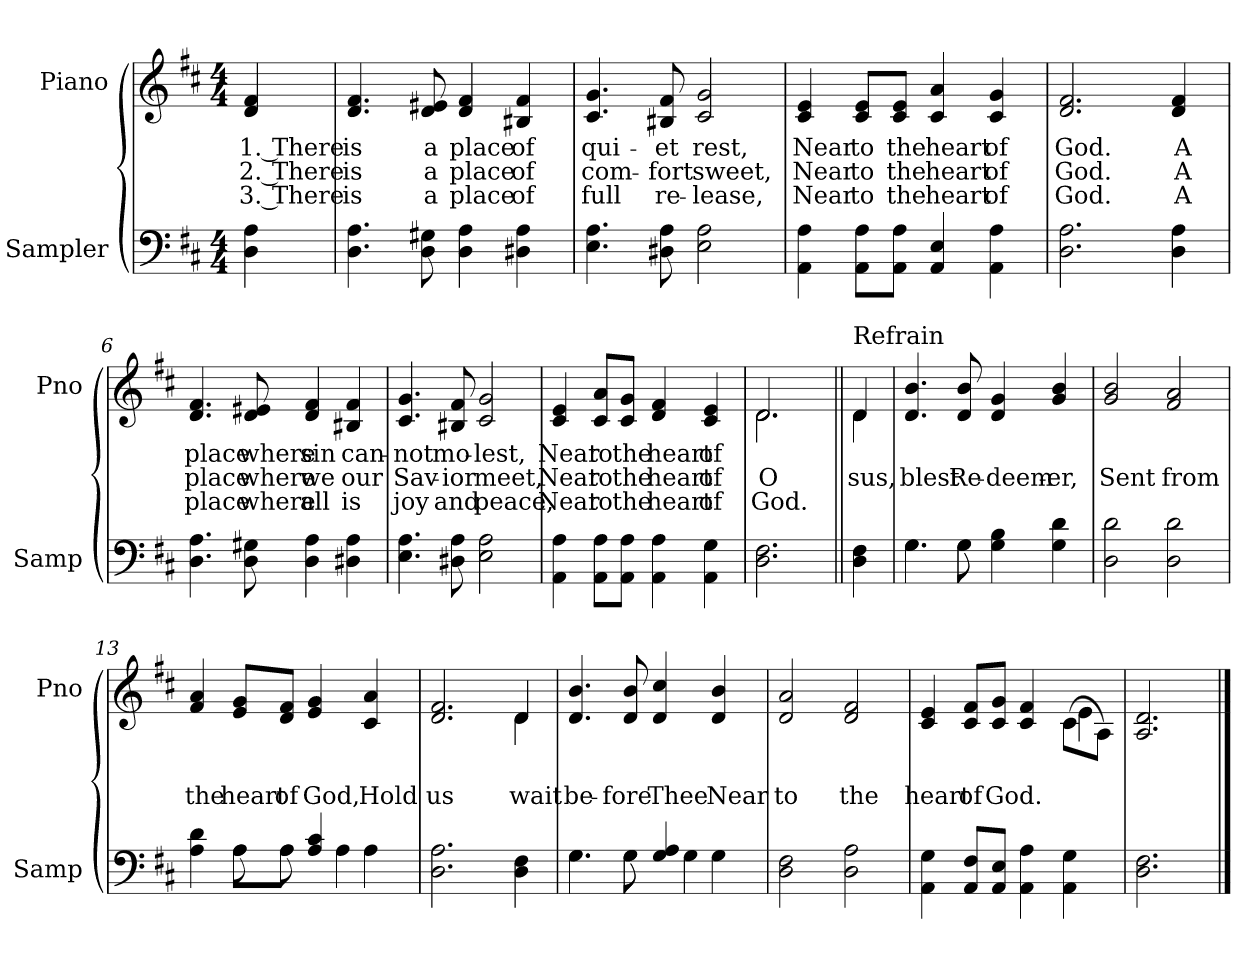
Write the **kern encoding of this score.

**kern	**kern	**text	**text	**text
*part2	*part1	*part1	*part1	*part1
*staff2	*staff1	*staff1	*staff1	*staff1
*I"Sampler	*I"Piano	*	*	*
*I'Samp	*I'Pno	*	*	*
*clefF4	*clefG2	*	*	*
*k[f#c#]	*k[f#c#]	*	*	*
*D:	*D:	*	*	*
*M4/4	*M4/4	*	*	*
=1	=1	=1	=1	=1
4D 4A	4d 4f#	1. There	2. There	3. There
=2	=2	=2	=2	=2
4.D 4.A	4.d 4.f#	is	is	is
8D 8G#X	8d 8e#X	a	a	a
4D 4A	4d 4f#	place	place	place
4D#X 4A	4B#X 4f#	of	of	of
=3	=3	=3	=3	=3
4.E 4.A	4.c# 4.g	qui-	com-	full
8D#X 8A	8B#X 8f#	-et	-fort	re-
2E 2A	2c# 2g	rest,	sweet,	-lease,
=4	=4	=4	=4	=4
4AA 4A	4c# 4e	Near	Near	Near
8AA\ 8A\L	8c#/ 8e/L	to	to	to
8AA\ 8A\J	8c#/ 8e/J	the	the	the
4AA 4E	4c# 4a	heart	heart	heart
4AA 4A	4c# 4g	of	of	of
=5	=5	=5	=5	=5
2.D 2.A	2.d 2.f#	God.	God.	God.
4D 4A	4d 4f#	A	A	A
=6	=6	=6	=6	=6
4.D 4.A	4.d 4.f#	place	place	place
8D 8G#X	8d 8e#X	where	where	where
4D 4A	4d 4f#	sin	we	all
4D#X 4A	4B#X 4f#	can-	our	is
=7	=7	=7	=7	=7
4.E 4.A	4.c# 4.g	-not	Sav-	joy
8D#X 8A	8B#X 8f#	mo-	-ior	and
2E 2A	2c# 2g	-lest,	meet,	peace,
=8	=8	=8	=8	=8
4AA 4A	4c# 4e	Near	Near	Near
8AA\ 8A\L	8c#/ 8a/L	to	to	to
8AA\ 8A\J	8c#/ 8g/J	the	the	the
4AA 4A	4d 4f#	heart	heart	heart
4AA 4G	4c# 4e	of	of	of
=9	=9	=9	=9	=9
*	*^	*	*	*
2.D 2.F#	2.d/	2.d	.	O	God.
=10||	=10||	=10||	=10||	=10||	=10||
!	!LO:TX:t=Refrain	!	!	!	!
4D 4F#	4d/	4d	.	-sus,	.
*	*v	*v	*	*	*
=11	=11	=11	=11	=11
*^	*	*	*	*
4.G\	4.G	4.d 4.b	.	blest	.
8G\	8G	8d 8b	.	Re-	.
4G 4B	2ryy	4d 4g	.	-deem-	.
4G 4d	.	4g 4b	.	-er,	.
*v	*v	*	*	*	*
=12	=12	=12	=12	=12
2D 2d	2g 2b	.	Sent	.
2D 2d	2f# 2a	.	from	.
=13	=13	=13	=13	=13
*^	*	*	*	*
4A 4d	4ryy	4f# 4a	.	the	.
8A\L	8A	8e/ 8g/L	.	heart	.
8A\J	8A	8d/ 8f#/J	.	of	.
4A 4c#	8ryy	4e 4g	.	God,	.
.	4A	.	.	.	.
4A\	.	4c# 4a	.	Hold	.
.	8ryy	.	.	.	.
*v	*v	*	*	*	*
=14	=14	=14	=14	=14
*	*^	*	*	*
2.D 2.A	2.d 2.f#	2.ryy	.	us	.
4D 4F#	4d/	4d	.	wait	.
*	*v	*v	*	*	*
=15	=15	=15	=15	=15
*^	*	*	*	*
4.G\	4.G	4.d 4.b	.	be-	.
8G\	8G	8d 8b	.	-fore	.
4G 4A	8ryy	4d 4cc#	.	Thee	.
.	4G	.	.	.	.
4G\	.	4d 4b	.	Near	.
.	8ryy	.	.	.	.
*v	*v	*	*	*	*
=16	=16	=16	=16	=16
2D 2F#	2d 2a	.	to	.
2D 2A	2d 2f#	.	the	.
=17	=17	=17	=17	=17
*	*^	*	*	*
4AA 4G	4c# 4e	2.ryy	.	heart	.
8AA/ 8F#/L	8c#/ 8f#/L	.	.	of	.
8AA/ 8E/J	8c#/ 8g/J	.	.	God.	.
4AA 4A	4c# 4f#	.	.	.	.
4AA 4G	(8c#\L	4e	.	.	.
.	8A\J)	.	.	.	.
*	*v	*v	*	*	*
=18	=18	=18	=18	=18
2.D 2.F#	2.A/ 2.d/	.	.	.
==	==	==	==	==
*-	*-	*-	*-	*-
